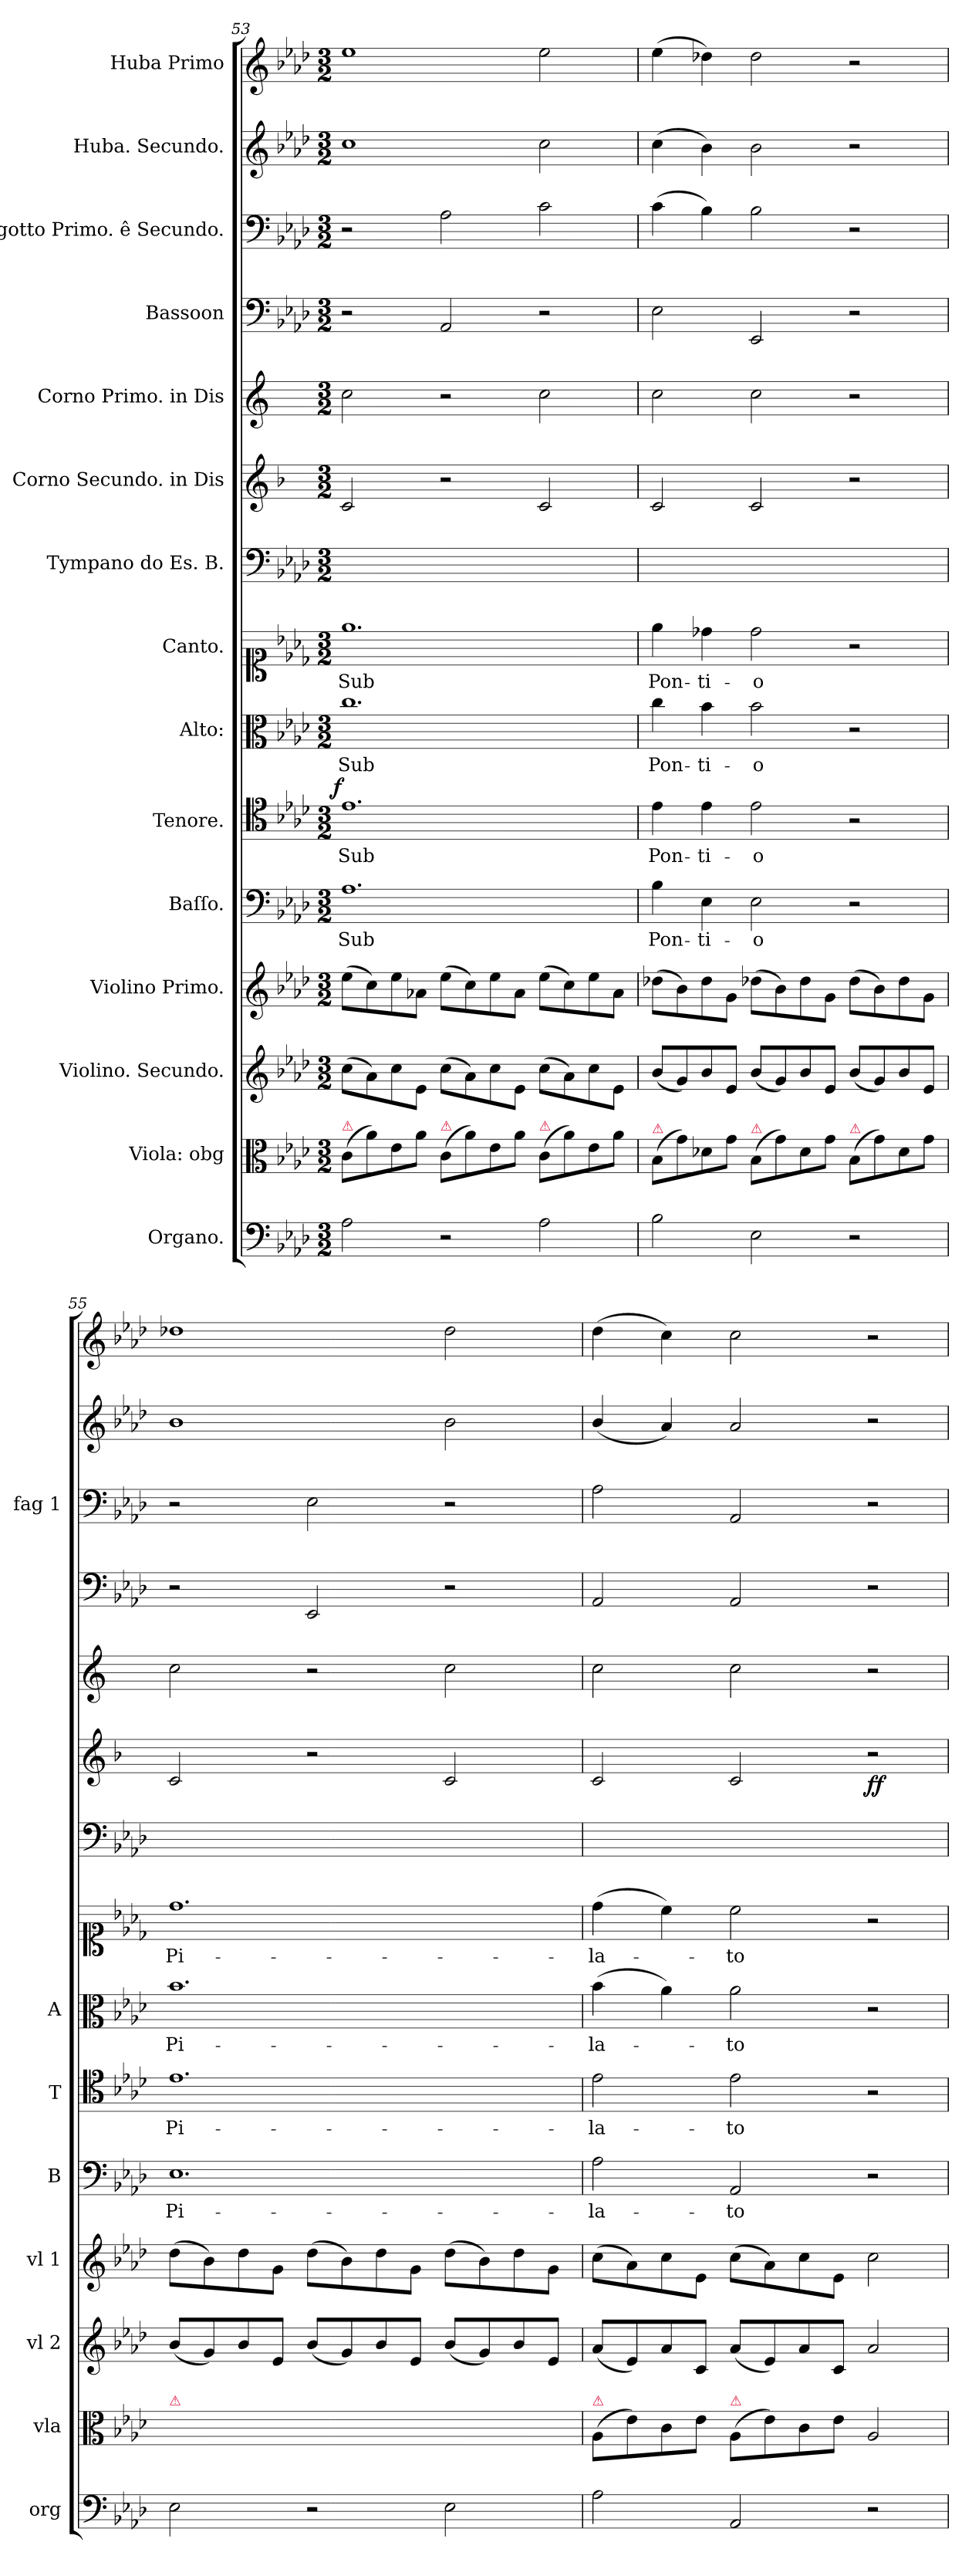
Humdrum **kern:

**kern	**dynam	**kern	**dynam	**kern	**dynam	**kern	**dynam	**kern	**text	**dynam	**kern	**text	**dynam	**kern	**text	**kern	**text	**kern	**kern	**dynam	**kern	**dynam	**kern	**kern	**dynam	**kern	**dynam	**kern	**dynam
*part15	*part15	*part14	*part14	*part13	*part13	*part12	*part12	*part11	*part11	*part11	*part10	*part10	*part10	*part9	*part9	*part8	*part8	*part7	*part6	*part6	*part5	*part5	*part4	*part3	*part3	*part2	*part2	*part1	*part1
*staff15	*staff15	*staff14	*staff14	*staff13	*staff13	*staff12	*staff12	*staff11	*staff11	*staff11	*staff10	*staff10	*staff10	*staff9	*staff9	*staff8	*staff8	*staff7	*staff6	*staff6	*staff5	*staff5	*staff4	*staff3	*staff3	*staff2	*staff2	*staff1	*staff1
*I"Organo.	*	*I"Viola: obg	*	*I"Violino. Secundo.	*	*I"Violino Primo.	*	*I"Baſſo.	*	*	*I"Tenore.	*	*	*I"Alto:	*	*I"Canto.	*	*I"Tympano do Es. B.	*I"Corno Secundo. in Dis	*	*I"Corno Primo. in Dis	*	*I"Bassoon	*I"Fagotto Primo. ê Secundo.	*	*I"Huba. Secundo.	*	*I"Huba Primo	*
*I'org	*	*I'vla	*	*I'vl 2	*	*I'vl 1	*	*I'B	*	*	*I'T	*	*	*I'A	*	*	*	*	*	*	*	*	*	*I'fag 1	*	*	*	*	*
*clefF4	*	*clefC3	*	*clefG2	*	*clefG2	*	*clefF4	*	*	*clefC4	*	*	*clefC3	*	*clefC1	*	*clefF4	*clefG2	*	*clefG2	*	*clefF4	*clefF4	*	*clefG2	*	*clefG2	*
*	*	*	*	*	*	*	*	*	*	*	*	*	*	*	*	*	*	*	*ITrd-2c-3	*	*ITrd-2c-3	*	*	*	*	*	*	*	*
*k[b-e-a-d-]	*	*k[b-e-a-d-]	*	*k[b-e-a-d-]	*	*k[b-e-a-d-]	*	*k[b-e-a-d-]	*	*	*k[b-e-a-d-]	*	*	*k[b-e-a-d-]	*	*k[b-e-a-d-]	*	*k[b-e-a-d-]	*k[b-e-a-d-]	*	*k[b-e-a-]	*	*k[b-e-a-d-]	*k[b-e-a-d-]	*	*k[b-e-a-d-]	*	*k[b-e-a-d-]	*
*A-:	*	*A-:	*	*A-:	*	*A-:	*	*A-:	*	*	*A-:	*	*	*A-:	*	*A-:	*	*A-:	*A-:	*	*	*	*A-:	*A-:	*	*A-:	*	*A-:	*
*M3/2	*	*M3/2	*	*M3/2	*	*M3/2	*	*M3/2	*	*	*M3/2	*	*	*M3/2	*	*M3/2	*	*M3/2	*M3/2	*	*M3/2	*	*M3/2	*M3/2	*	*M3/2	*	*M3/2	*
=53	=53	=53	=53	=53	=53	=53	=53	=53	=53	=53	=53	=53	=53	=53	=53	=53	=53	=53	=53	=53	=53	=53	=53	=53	=53	=53	=53	=53	=53
!	!	!LO:TX:a:color=crimson:t=⚠	!	!	!	!	!	!	!	!	!	!	!	!	!	!	!	!	!	!	!	!	!	!	!	!	!	!	!
!	!LO:DY:b:rj	!	!LO:DY:b	!	!LO:DY:b	!	!LO:DY:b	!	!	!LO:DY:b	!	!	!LO:DY:b:rj	!	!	!	!	!	!	!	!	!	!	!	!	!	!LO:DY:a	!	!LO:DY:b
2A-\	mezzo fort	(8c/L	mezzo forto	(8cc\L	mezzoforto	(8ee-\L	mezzoforto	1.A-	Sub	fort	1.e-	Sub	f	1.cc	Sub	1.ee-	Sub	1.ryy	2e-/	.	2ee-\	.	2r	2r	.	1cc	mezze forto	1ee-	mezzo forto
.	.	8a-\)	.	8a-\)	.	8cc\)	.	.	.	.	.	.	.	.	.	.	.	.	.	.	.	.	.	.	.	.	.	.	.
.	.	8e-\	.	8cc\	.	8ee-\	.	.	.	.	.	.	.	.	.	.	.	.	.	.	.	.	.	.	.	.	.	.	.
.	.	8a-\J	.	8e-\J	.	8a-X\J	.	.	.	.	.	.	.	.	.	.	.	.	.	.	.	.	.	.	.	.	.	.	.
!	!	!LO:TX:a:color=crimson:t=⚠	!	!	!	!	!	!	!	!	!	!	!	!	!	!	!	!	!	!	!	!	!	!	!	!	!	!	!
!	!	!	!	!	!	!	!	!	!	!	!	!	!	!	!	!	!	!	!	!	!	!	!	!	!LO:DY:b	!	!	!	!
2r	.	(8c/L	.	(8cc\L	.	(8ee-\L	.	.	.	.	.	.	.	.	.	.	.	.	2r	.	2r	.	2AA-/	2A-\	fort	.	.	.	.
.	.	8a-\)	.	8a-\)	.	8cc\)	.	.	.	.	.	.	.	.	.	.	.	.	.	.	.	.	.	.	.	.	.	.	.
.	.	8e-\	.	8cc\	.	8ee-\	.	.	.	.	.	.	.	.	.	.	.	.	.	.	.	.	.	.	.	.	.	.	.
.	.	8a-\J	.	8e-\J	.	8a-\J	.	.	.	.	.	.	.	.	.	.	.	.	.	.	.	.	.	.	.	.	.	.	.
!	!	!LO:TX:a:color=crimson:t=⚠	!	!	!	!	!	!	!	!	!	!	!	!	!	!	!	!	!	!	!	!	!	!	!	!	!	!	!
2A-\	.	(8c/L	.	(8cc\L	.	(8ee-\L	.	.	.	.	.	.	.	.	.	.	.	.	2e-/	.	2ee-\	.	2r	2c\	.	2cc\	.	2ee-\	.
.	.	8a-\)	.	8a-\)	.	8cc\)	.	.	.	.	.	.	.	.	.	.	.	.	.	.	.	.	.	.	.	.	.	.	.
.	.	8e-\	.	8cc\	.	8ee-\	.	.	.	.	.	.	.	.	.	.	.	.	.	.	.	.	.	.	.	.	.	.	.
.	.	8a-\J	.	8e-\J	.	8a-\J	.	.	.	.	.	.	.	.	.	.	.	.	.	.	.	.	.	.	.	.	.	.	.
=54	=54	=54	=54	=54	=54	=54	=54	=54	=54	=54	=54	=54	=54	=54	=54	=54	=54	=54	=54	=54	=54	=54	=54	=54	=54	=54	=54	=54	=54
!	!	!LO:TX:a:color=crimson:t=⚠	!	!	!	!	!	!	!	!	!	!	!	!	!	!	!	!	!	!	!	!	!	!	!	!	!	!	!
2B-\	.	(8B-/L	.	(8b-/L	.	(8dd-X\L	.	4B-\	Pon-	.	4e-\	Pon-	.	4cc\	Pon-	4ee-\	Pon-	1.ryy	2e-/	.	2ee-\	.	2E-\	(4c\	.	(4cc\	.	(4ee-\	.
.	.	8g\)	.	8g/)	.	8b-\)	.	.	.	.	.	.	.	.	.	.	.	.	.	.	.	.	.	.	.	.	.	.	.
.	.	8d-X\	.	8b-/	.	8dd-\	.	4E-\	-ti-	.	4e-\	-ti-	.	4b-\	-ti-	4dd-X\	-ti-	.	.	.	.	.	.	4B-\)	.	4b-\)	.	4dd-X\)	.
.	.	8g\J	.	8e-/J	.	8g\J	.	.	.	.	.	.	.	.	.	.	.	.	.	.	.	.	.	.	.	.	.	.	.
!	!	!LO:TX:a:color=crimson:t=⚠	!	!	!	!	!	!	!	!	!	!	!	!	!	!	!	!	!	!	!	!	!	!	!	!	!	!	!
2E-\	.	(8B-/L	.	(8b-/L	.	(8dd-X\L	.	2E-\	-o	.	2e-\	-o	.	2b-\	-o	2dd-\	-o	.	2e-/	.	2ee-\	.	2EE-/	2B-\	.	2b-\	.	2dd-\	.
.	.	8g\)	.	8g/)	.	8b-\)	.	.	.	.	.	.	.	.	.	.	.	.	.	.	.	.	.	.	.	.	.	.	.
.	.	8d-\	.	8b-/	.	8dd-\	.	.	.	.	.	.	.	.	.	.	.	.	.	.	.	.	.	.	.	.	.	.	.
.	.	8g\J	.	8e-/J	.	8g\J	.	.	.	.	.	.	.	.	.	.	.	.	.	.	.	.	.	.	.	.	.	.	.
!	!	!LO:TX:a:color=crimson:t=⚠	!	!	!	!	!	!	!	!	!	!	!	!	!	!	!	!	!	!	!	!	!	!	!	!	!	!	!
2r	.	(8B-/L	.	(8b-/L	.	(8dd-\L	.	2r	.	.	2r	.	.	2r	.	2r	.	.	2r	.	2r	.	2r	2r	.	2r	.	2r	.
.	.	8g\)	.	8g/)	.	8b-\)	.	.	.	.	.	.	.	.	.	.	.	.	.	.	.	.	.	.	.	.	.	.	.
.	.	8d-\	.	8b-/	.	8dd-\	.	.	.	.	.	.	.	.	.	.	.	.	.	.	.	.	.	.	.	.	.	.	.
.	.	8g\J	.	8e-/J	.	8g\J	.	.	.	.	.	.	.	.	.	.	.	.	.	.	.	.	.	.	.	.	.	.	.
=55	=55	=55	=55	=55	=55	=55	=55	=55	=55	=55	=55	=55	=55	=55	=55	=55	=55	=55	=55	=55	=55	=55	=55	=55	=55	=55	=55	=55	=55
!	!	!LO:TX:a:color=crimson:t=⚠	!	!	!	!	!	!	!	!	!	!	!	!	!	!	!	!	!	!	!	!	!	!	!	!	!	!	!
2E-\	.	1.ryy	.	(8b-/L	.	(8dd-\L	.	1.E-	Pi-	.	1.e-	Pi-	.	1.b-	Pi-	1.dd-	Pi-	1.ryy	2e-/	.	2ee-\	.	2r	2r	.	1b-	.	1dd-X	.
.	.	.	.	8g/)	.	8b-\)	.	.	.	.	.	.	.	.	.	.	.	.	.	.	.	.	.	.	.	.	.	.	.
.	.	.	.	8b-/	.	8dd-\	.	.	.	.	.	.	.	.	.	.	.	.	.	.	.	.	.	.	.	.	.	.	.
.	.	.	.	8e-/J	.	8g\J	.	.	.	.	.	.	.	.	.	.	.	.	.	.	.	.	.	.	.	.	.	.	.
2r	.	.	.	(8b-/L	.	(8dd-\L	.	.	.	.	.	.	.	.	.	.	.	.	2r	.	2r	.	2EE-/	2E-\	.	.	.	.	.
.	.	.	.	8g/)	.	8b-\)	.	.	.	.	.	.	.	.	.	.	.	.	.	.	.	.	.	.	.	.	.	.	.
.	.	.	.	8b-/	.	8dd-\	.	.	.	.	.	.	.	.	.	.	.	.	.	.	.	.	.	.	.	.	.	.	.
.	.	.	.	8e-/J	.	8g\J	.	.	.	.	.	.	.	.	.	.	.	.	.	.	.	.	.	.	.	.	.	.	.
2E-\	.	.	.	(8b-/L	.	(8dd-\L	.	.	.	.	.	.	.	.	.	.	.	.	2e-/	.	2ee-\	.	2r	2r	.	2b-\	.	2dd-\	.
.	.	.	.	8g/)	.	8b-\)	.	.	.	.	.	.	.	.	.	.	.	.	.	.	.	.	.	.	.	.	.	.	.
.	.	.	.	8b-/	.	8dd-\	.	.	.	.	.	.	.	.	.	.	.	.	.	.	.	.	.	.	.	.	.	.	.
.	.	.	.	8e-/J	.	8g\J	.	.	.	.	.	.	.	.	.	.	.	.	.	.	.	.	.	.	.	.	.	.	.
=56	=56	=56	=56	=56	=56	=56	=56	=56	=56	=56	=56	=56	=56	=56	=56	=56	=56	=56	=56	=56	=56	=56	=56	=56	=56	=56	=56	=56	=56
!	!	!LO:TX:a:color=crimson:t=⚠	!	!	!	!	!	!	!	!	!	!	!	!	!	!	!	!	!	!	!	!	!	!	!	!	!	!	!
!	!	!	!	!	!	!	!	!	!	!	!	!	!	!	!	!	!	!	!	!	!	!LO:DY:b:rj	!	!	!	!	!	!	!
2A-\	.	(8A-/L	.	(8a-/L	.	(8cc\L	.	2A-\	-la-	.	2e-\	-la-	.	(4b-\	-la-	(4dd-\	-la-	1.ryy	2e-/	.	2ee-\	fort	2AA-/	2A-\	.	(4b-/	.	(4dd-\	.
.	.	8e-\)	.	8e-/)	.	8a-\)	.	.	.	.	.	.	.	.	.	.	.	.	.	.	.	.	.	.	.	.	.	.	.
.	.	8c\	.	8a-/	.	8cc\	.	.	.	.	.	.	.	4a-\)	.	4cc\)	.	.	.	.	.	.	.	.	.	4a-/)	.	4cc\)	.
.	.	8e-\J	.	8c/J	.	8e-\J	.	.	.	.	.	.	.	.	.	.	.	.	.	.	.	.	.	.	.	.	.	.	.
!	!	!LO:TX:a:color=crimson:t=⚠	!	!	!	!	!	!	!	!	!	!	!	!	!	!	!	!	!	!	!	!	!	!	!	!	!	!	!
2AA-/	.	(8A-/L	.	(8a-/L	.	(8cc\L	.	2AA-/	-to	.	2e-\	-to	.	2a-\	-to	2cc\	-to	.	2e-/	.	2ee-\	.	2AA-/	2AA-/	.	2a-/	.	2cc\	.
.	.	8e-\)	.	8e-/)	.	8a-\)	.	.	.	.	.	.	.	.	.	.	.	.	.	.	.	.	.	.	.	.	.	.	.
.	.	8c\	.	8a-/	.	8cc\	.	.	.	.	.	.	.	.	.	.	.	.	.	.	.	.	.	.	.	.	.	.	.
.	.	8e-\J	.	8c/J	.	8e-\J	.	.	.	.	.	.	.	.	.	.	.	.	.	.	.	.	.	.	.	.	.	.	.
!	!	!	!	!	!	!	!	!	!	!	!	!	!	!	!	!	!	!	!	!LO:DY:b	!	!	!	!	!	!	!	!	!
2r	.	2A-/	.	2a-/	.	2cc\	.	2r	.	.	2r	.	.	2r	.	2r	.	.	2r	ff	2r	.	2r	2r	.	2r	.	2r	.
=	=	=	=	=	=	=	=	=	=	=	=	=	=	=	=	=	=	=	=	=	=	=	=	=	=	=	=	=	=
*-	*-	*-	*-	*-	*-	*-	*-	*-	*-	*-	*-	*-	*-	*-	*-	*-	*-	*-	*-	*-	*-	*-	*-	*-	*-	*-	*-	*-	*-
